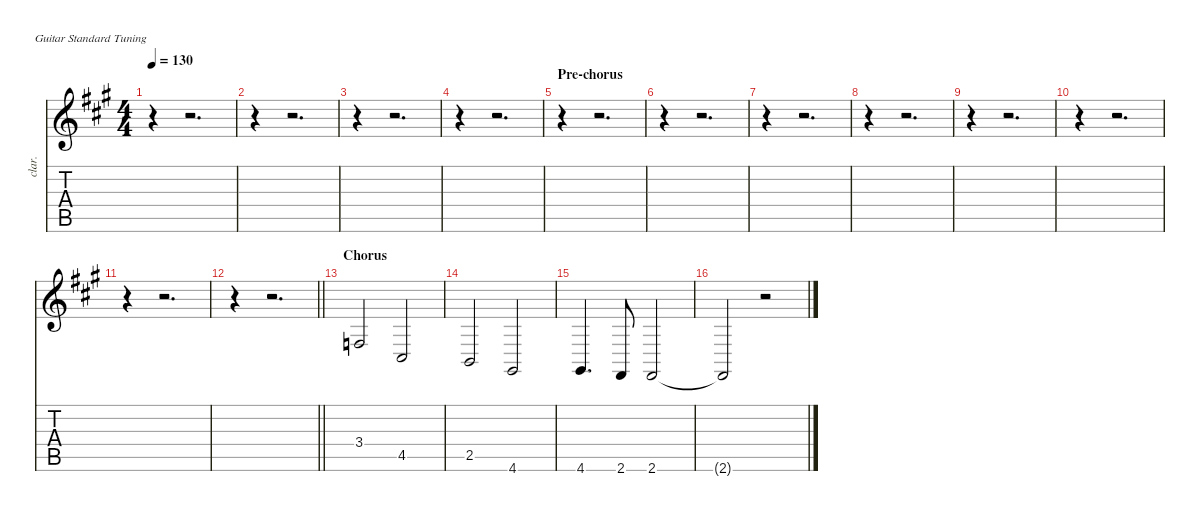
\defaultSystemsLayout 4
\hideDynamics
\bracketExtendMode nobrackets
\track ("Bkup Vocals" "clar.") {instrument clarinet}
\staff {score tabs}
\tuning (E4 B3 G3 D3 A2 E2)
\ts (4 4)
\tempo 130
\clef g2
\ks a
r.4{dy f} r.2{d} |
r.4 r.2{d} |
r.4 r.2{d} |
r.4 r.2{d} |
\section ("" "Pre-chorus")
r.4 r.2{d} |
r.4 r.2{d} |
r.4 r.2{d} |
r.4 r.2{d} |
r.4 r.2{d} |
r.4 r.2{d} |
r.4 r.2{d} |
\barLineRight lightlight
r.4 r.2{d} |
\section ("" "Chorus")
3.4{acc forcenatural}.2 4.5{acc #}.2 |
2.5{acc forcenatural}.2 4.6{acc #}.2 |
4.6{acc #}.4{d} 2.6{acc #}.8 2.6{acc #}.2 |
2.6{t acc #}.2 r.2
